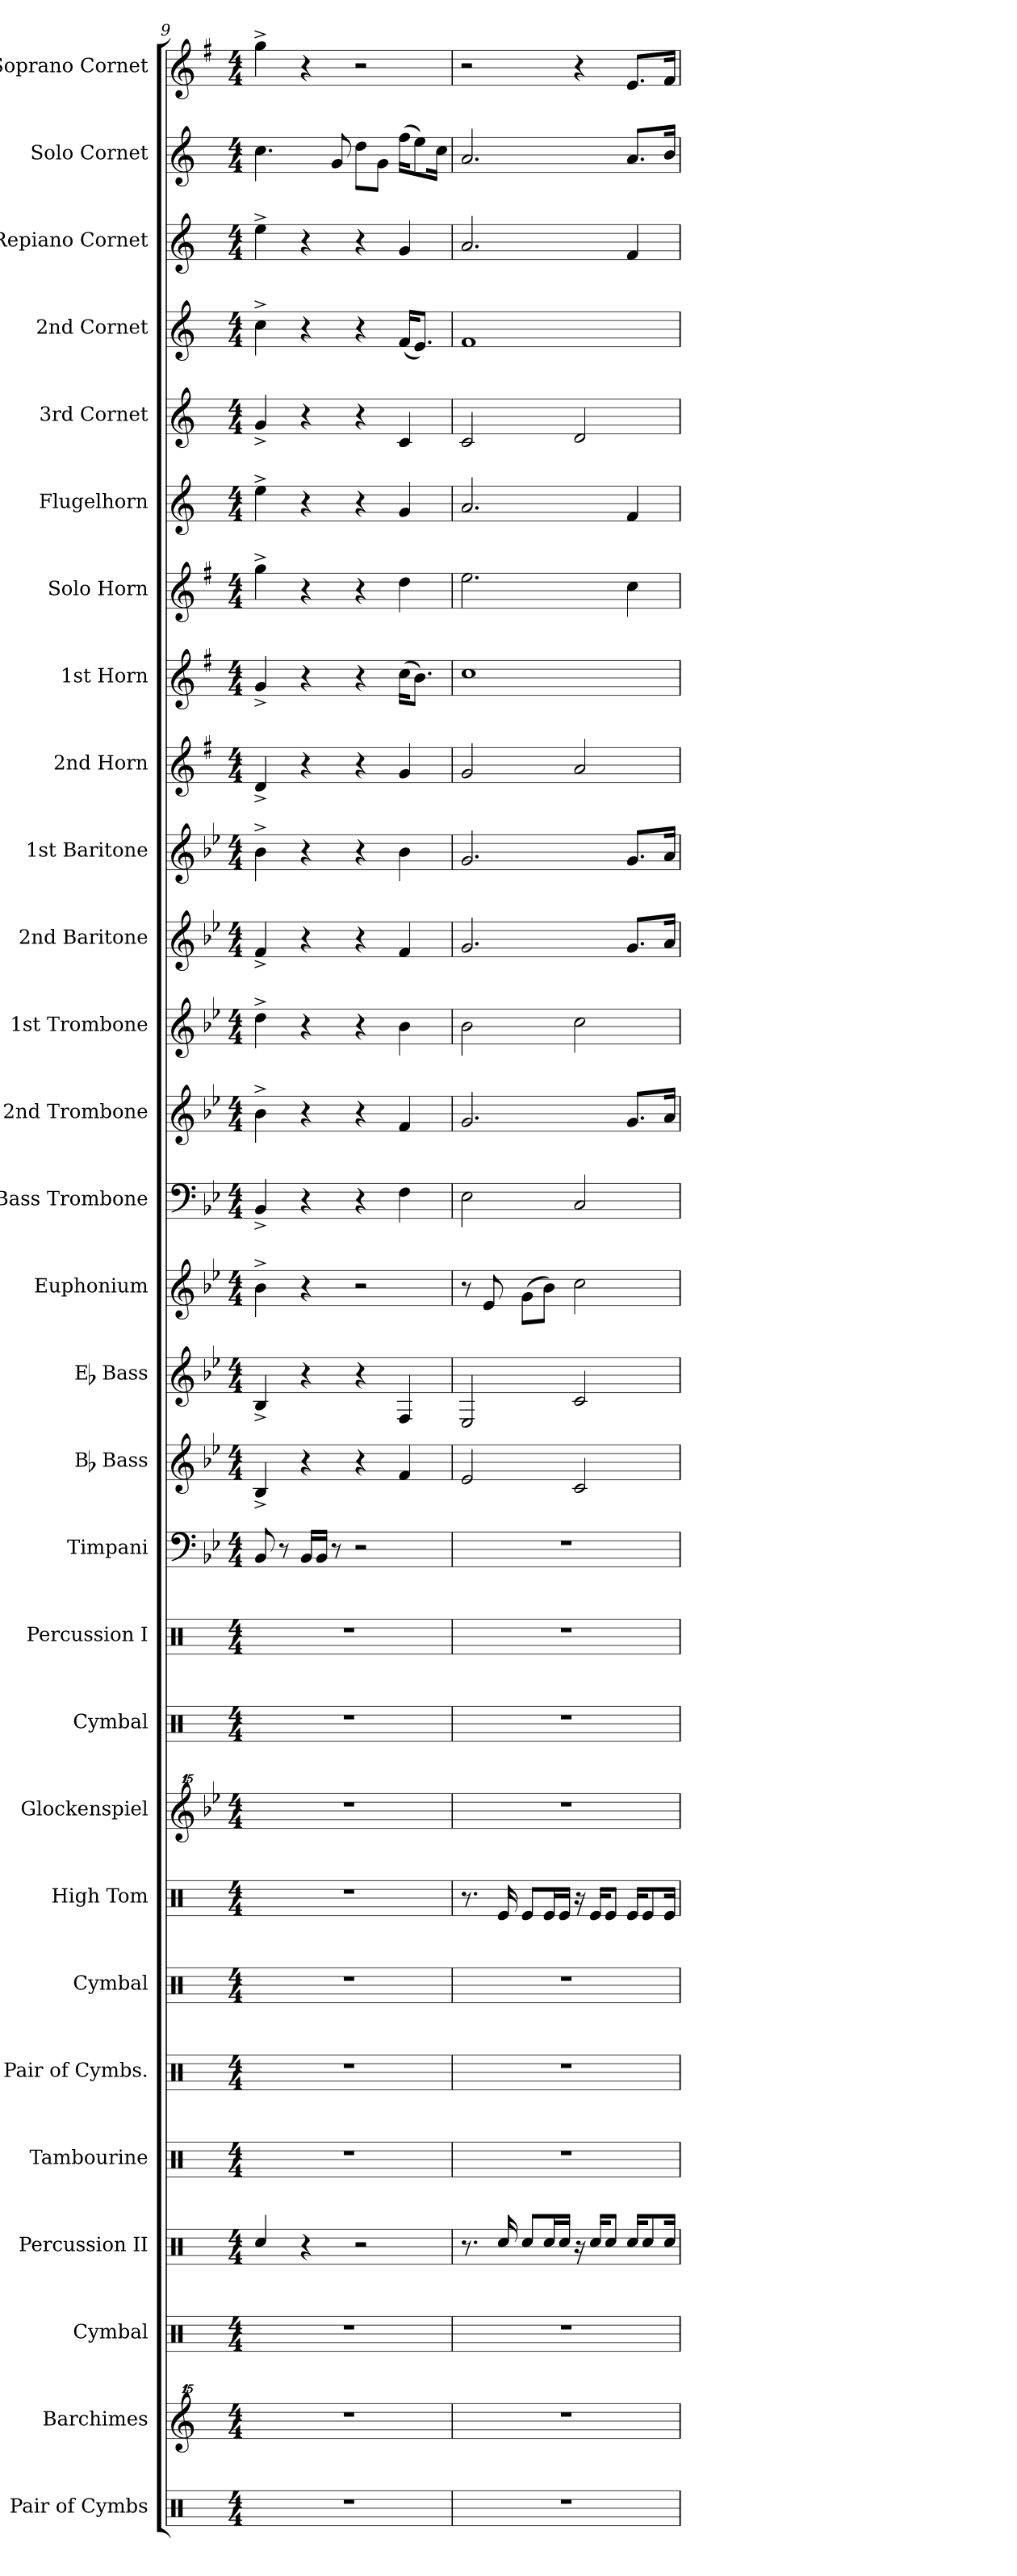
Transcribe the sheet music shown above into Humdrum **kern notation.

**kern	**kern	**kern	**kern	**kern	**kern	**kern	**kern	**kern	**kern	**kern	**kern	**kern	**kern	**kern	**kern	**kern	**kern	**kern	**kern	**kern	**kern	**kern	**kern	**kern	**kern	**kern	**kern	**kern
*part29	*part28	*part27	*part26	*part25	*part24	*part23	*part22	*part21	*part20	*part19	*part18	*part17	*part16	*part15	*part14	*part13	*part12	*part11	*part10	*part9	*part8	*part7	*part6	*part5	*part4	*part3	*part2	*part1
*staff29	*staff28	*staff27	*staff26	*staff25	*staff24	*staff23	*staff22	*staff21	*staff20	*staff19	*staff18	*staff17	*staff16	*staff15	*staff14	*staff13	*staff12	*staff11	*staff10	*staff9	*staff8	*staff7	*staff6	*staff5	*staff4	*staff3	*staff2	*staff1
*I"Pair of Cymbs	*I"Barchimes	*I"Cymbal	*I"Percussion II	*I"Tambourine	*I"Pair of Cymbs.	*I"Cymbal	*I"High Tom	*I"Glockenspiel	*I"Cymbal	*I"Percussion I	*I"Timpani	*I"Bb Bass	*I"Eb Bass	*I"Euphonium	*I"Bass Trombone	*I"2nd Trombone	*I"1st Trombone	*I"2nd Baritone	*I"1st Baritone	*I"2nd Horn	*I"1st Horn	*I"Solo Horn	*I"Flugelhorn	*I"3rd Cornet	*I"2nd Cornet	*I"Repiano Cornet	*I"Solo Cornet	*I"Soprano Cornet
*I'Pair Cym.	*I'Bachm.	*I'Cym.	*I'Perc. II	*I'Tamb.	*I'Pair Cym.	*I'Cym.	*I'H. To.	*I'Glk.	*I'Cym.	*I'Perc. I	*I'Timp.	*I'Bb Bass	*I'Eb Bass	*I'Euph.	*I'B. Trb.	*I'2nd Trb.	*I'1st Trb.	*I'2nd Bar.	*I'1st Bar.	*I'2nd Hn.	*I'1st Hn.	*I'Solo Hn.	*I'Flugel.	*I'3rd Cnt.	*I'2nd Cnt.	*I'Rep. Cnt.	*I'Solo Cnt.	*I'Sop. Cnt.
*clefX	*clefG^^2	*clefX	*clefX	*clefX	*clefX	*clefX	*clefX	*clefG^^2	*clefX	*clefX	*clefF4	*clefG2	*clefG2	*clefG2	*clefF4	*clefG2	*clefG2	*clefG2	*clefG2	*clefG2	*clefG2	*clefG2	*clefG2	*clefG2	*clefG2	*clefG2	*clefG2	*clefG2
*	*	*	*	*	*	*	*	*	*	*	*	*ITrd15c26	*ITrd12c21	*ITrd8c14	*	*ITrd8c14	*ITrd8c14	*ITrd8c14	*ITrd8c14	*ITrd5c9	*ITrd5c9	*ITrd5c9	*ITrd1c2	*ITrd1c2	*ITrd1c2	*ITrd1c2	*ITrd1c2	*ITrd-2c-3
*k[]	*k[]	*k[]	*k[]	*k[]	*k[]	*k[]	*k[]	*k[b-e-]	*k[]	*k[]	*k[b-e-]	*k[b-e-]	*k[b-e-]	*k[b-e-]	*k[b-e-]	*k[b-e-]	*k[b-e-]	*k[b-e-]	*k[b-e-]	*k[b-e-]	*k[b-e-]	*k[b-e-]	*k[b-e-]	*k[b-e-]	*k[b-e-]	*k[b-e-]	*k[b-e-]	*k[b-e-]
*M4/4	*M4/4	*M4/4	*M4/4	*M4/4	*M4/4	*M4/4	*M4/4	*M4/4	*M4/4	*M4/4	*M4/4	*M4/4	*M4/4	*M4/4	*M4/4	*M4/4	*M4/4	*M4/4	*M4/4	*M4/4	*M4/4	*M4/4	*M4/4	*M4/4	*M4/4	*M4/4	*M4/4	*M4/4
=9	=9	=9	=9	=9	=9	=9	=9	=9	=9	=9	=9	=9	=9	=9	=9	=9	=9	=9	=9	=9	=9	=9	=9	=9	=9	=9	=9	=9
1r	1r	1r	4Rcc/	1r	1r	1r	1r	1r	1r	1r	8BB-/	4BBB-^/	4BB-^/	4B-^\	4BB-^/	4B-^\	4d^\	4F^/	4B-^\	4F^/	4B-^/	4b-^\	4dd^\	4f^/	4b-^\	4dd^\	4.b-\	4bb-^\
.	.	.	.	.	.	.	.	.	.	.	8r	.	.	.	.	.	.	.	.	.	.	.	.	.	.	.	.	.
.	.	.	4r	.	.	.	.	.	.	.	16BB-/LL	4r	4r	4r	4r	4r	4r	4r	4r	4r	4r	4r	4r	4r	4r	4r	.	4r
.	.	.	.	.	.	.	.	.	.	.	16BB-/JJ	.	.	.	.	.	.	.	.	.	.	.	.	.	.	.	.	.
.	.	.	.	.	.	.	.	.	.	.	8r	.	.	.	.	.	.	.	.	.	.	.	.	.	.	.	8f/	.
.	.	.	2r	.	.	.	.	.	.	.	2r	4r	4r	2r	4r	4r	4r	4r	4r	4r	4r	4r	4r	4r	4r	4r	8cc\L	2r
.	.	.	.	.	.	.	.	.	.	.	.	.	.	.	.	.	.	.	.	.	.	.	.	.	.	.	8f\J	.
.	.	.	.	.	.	.	.	.	.	.	.	4FF/	4FF/	.	4F\	4F/	4B-\	4F/	4B-\	4B-/	(16e-\KL	4f\	4f/	4B-/	(16e-/KL	4f/	(16ee-\KL	.
.	.	.	.	.	.	.	.	.	.	.	.	.	.	.	.	.	.	.	.	.	8.d\J)	.	.	.	8.d/J)	.	8dd\)	.
.	.	.	.	.	.	.	.	.	.	.	.	.	.	.	.	.	.	.	.	.	.	.	.	.	.	.	16b-\Jk	.
!!LO:PB:g=z
=10	=10	=10	=10	=10	=10	=10	=10	=10	=10	=10	=10	=10	=10	=10	=10	=10	=10	=10	=10	=10	=10	=10	=10	=10	=10	=10	=10	=10
1r	1r	1r	8.r	1r	1r	1r	8.r	1r	1r	1r	1r	2EE-/	2EE-/	8r	2E-\	2.G/	2B-\	2.G/	2.G/	2B-/	1e-	2.g\	2.g/	2B-/	1e-	2.g/	2.g/	2r
.	.	.	.	.	.	.	.	.	.	.	.	.	.	8E-/	.	.	.	.	.	.	.	.	.	.	.	.	.	.
.	.	.	16Rcc/	.	.	.	16Re/	.	.	.	.	.	.	.	.	.	.	.	.	.	.	.	.	.	.	.	.	.
.	.	.	8Rcc/L	.	.	.	8Re/L	.	.	.	.	.	.	(8G\L	.	.	.	.	.	.	.	.	.	.	.	.	.	.
.	.	.	16Rcc/L	.	.	.	16Re/L	.	.	.	.	.	.	8B-\J)	.	.	.	.	.	.	.	.	.	.	.	.	.	.
.	.	.	16Rcc/JJ	.	.	.	16Re/JJ	.	.	.	.	.	.	.	.	.	.	.	.	.	.	.	.	.	.	.	.	.
.	.	.	16r	.	.	.	16r	.	.	.	.	2CC/	2C/	2c\	2C/	.	2c\	.	.	2c/	.	.	.	2c/	.	.	.	4r
.	.	.	16Rcc/KL	.	.	.	16Re/KL	.	.	.	.	.	.	.	.	.	.	.	.	.	.	.	.	.	.	.	.	.
.	.	.	8Rcc/J	.	.	.	8Re/J	.	.	.	.	.	.	.	.	.	.	.	.	.	.	.	.	.	.	.	.	.
.	.	.	16Rcc/KL	.	.	.	16Re/KL	.	.	.	.	.	.	.	.	8.G/L	.	8.G/L	8.G/L	.	.	4e-\	4e-/	.	.	4e-/	8.g/L	8.g/L
.	.	.	8Rcc/	.	.	.	8Re/	.	.	.	.	.	.	.	.	.	.	.	.	.	.	.	.	.	.	.	.	.
.	.	.	16Rcc/Jk	.	.	.	16Re/Jk	.	.	.	.	.	.	.	.	16A/Jk	.	16A/Jk	16A/Jk	.	.	.	.	.	.	.	16a/Jk	16a/Jk
=	=	=	=	=	=	=	=	=	=	=	=	=	=	=	=	=	=	=	=	=	=	=	=	=	=	=	=	=
*-	*-	*-	*-	*-	*-	*-	*-	*-	*-	*-	*-	*-	*-	*-	*-	*-	*-	*-	*-	*-	*-	*-	*-	*-	*-	*-	*-	*-
